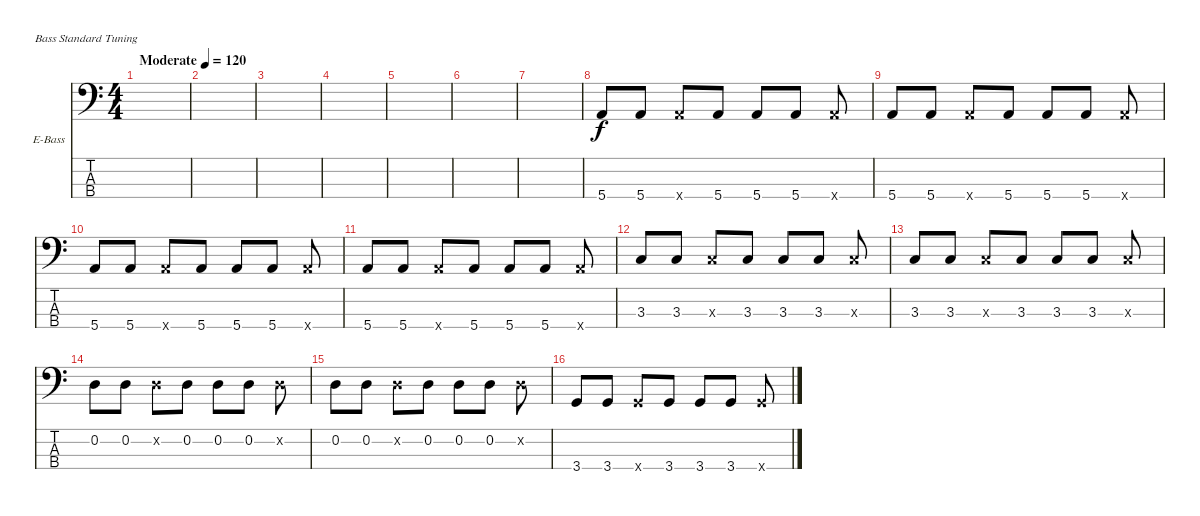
\bracketExtendMode nobrackets
\firstSystemTrackNameOrientation horizontal
\otherSystemsTrackNameOrientation horizontal
\track ("Electric Bass" "E-Bass") {instrument electricbassfinger}
\staff {score tabs}
\tuning (G2 D2 A1 E1)
\ts (4 4)
\beaming (8 2 2 2 2)
\tempo (120 "Moderate")
\clef f4
\scale
0.483607
\ks c
|
\scale
0.258197 |
\scale
0.258197 |
\scale
0.333333 |
\scale
0.333333 |
\scale
0.333333 |
\scale
0.333333 |
\scale
0.333333 5.4.8 5.4.8 5.4{x}.8 5.4.8 5.4.8 5.4.8 5.4{x}.8 |
\scale
0.333333 5.4.8 5.4.8 5.4{x}.8 5.4.8 5.4.8 5.4.8 5.4{x}.8 |
\scale
0.333333 5.4.8 5.4.8 5.4{x}.8 5.4.8 5.4.8 5.4.8 5.4{x}.8 |
\scale
0.333333 5.4.8 5.4.8 5.4{x}.8 5.4.8 5.4.8 5.4.8 5.4{x}.8 |
\scale
0.333333 3.3.8 3.3.8 3.3{x}.8 3.3.8 3.3.8 3.3.8 3.3{x}.8 |
\scale
0.333333 3.3.8 3.3.8 3.3{x}.8 3.3.8 3.3.8 3.3.8 3.3{x}.8 |
\scale
0.333333 0.2.8 0.2.8 0.2{x}.8 0.2.8 0.2.8 0.2.8 0.2{x}.8 |
\scale
0.333333 0.2.8 0.2.8 0.2{x}.8 0.2.8 0.2.8 0.2.8 0.2{x}.8 |
\scale
0.333333 3.4.8 3.4.8 3.4{x}.8 3.4.8 3.4.8 3.4.8 3.4{x}.8
